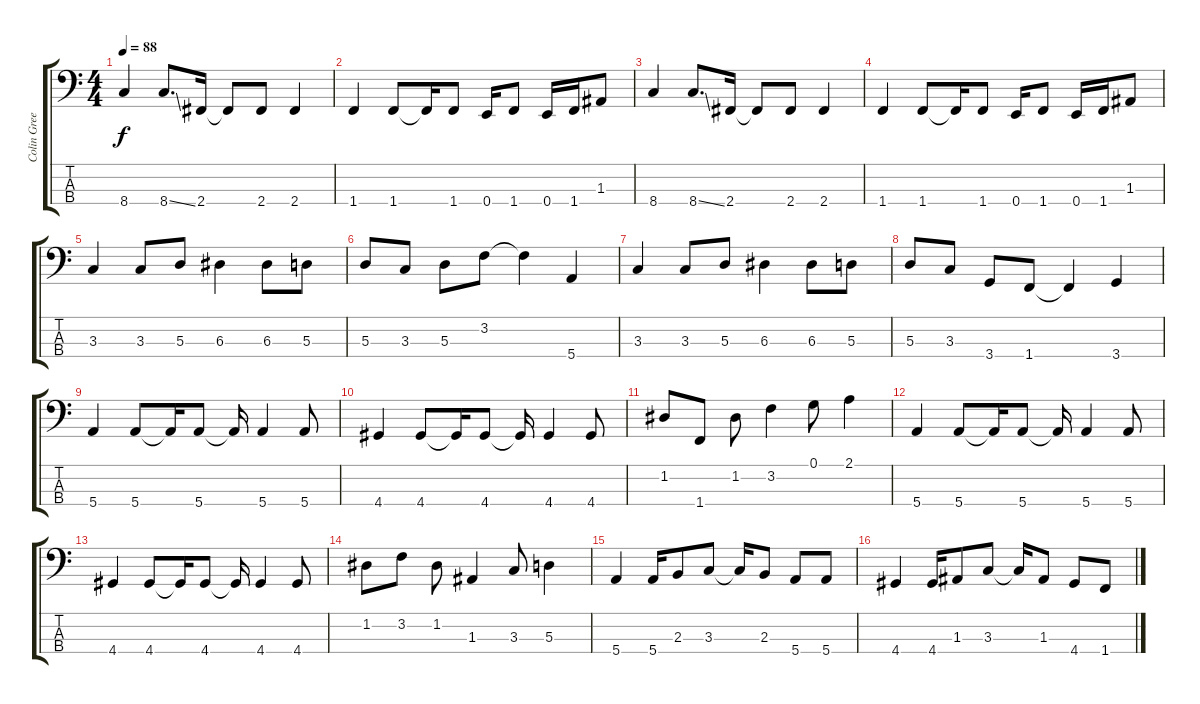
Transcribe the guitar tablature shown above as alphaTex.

\track ("Colin Greenwood" "Colin Gree") {instrument electricbassfinger}
\staff {score tabs}
\tuning (G2 D2 A1 E1) {hide}
\ts (4 4)
\tempo 88
\clef f4
\ks c
8.4.4{dy f} 8.4{ss}.8{d} 2.4.16 2.4{t}.8 2.4.8 2.4.4 |
1.4.4 1.4.8 1.4{t}.16 1.4.8 0.4.16 1.4.8 0.4.16 1.4.16 1.3.8 |
8.4.4 8.4{ss}.8{d} 2.4.16 2.4{t}.8 2.4.8 2.4.4 |
1.4.4 1.4.8 1.4{t}.16 1.4.8 0.4.16 1.4.8 0.4.16 1.4.16 1.3.8 |
3.3.4 3.3.8 5.3.8 6.3.4 6.3.8 5.3.8 |
5.3.8 3.3.8 5.3.8 3.2.8 3.2{t}.4 5.4.4 |
3.3.4 3.3.8 5.3.8 6.3.4 6.3.8 5.3.8 |
5.3.8 3.3.8 3.4.8 1.4.8 1.4{t}.4 3.4.4 |
5.4.4 5.4.8 5.4{t}.16 5.4.8 5.4{t}.16 5.4.4 5.4.8 |
4.4.4 4.4.8 4.4{t}.16 4.4.8 4.4{t}.16 4.4.4 4.4.8 |
1.2.8 1.4.8 1.2.8 3.2.4 0.1.8 2.1.4 |
5.4.4 5.4.8 5.4{t}.16 5.4.8 5.4{t}.16 5.4.4 5.4.8 |
4.4.4 4.4.8 4.4{t}.16 4.4.8 4.4{t}.16 4.4.4 4.4.8 |
1.2.8 3.2.8 1.2.8 1.3.4 3.3.8 5.3.4 |
5.4.4 5.4.16 2.3.8 3.3.8 3.3{t}.16 2.3.8 5.4.8 5.4.8 |
4.4.4 4.4.16 1.3.8 3.3.8 3.3{t}.16 1.3.8 4.4.8 1.4.8
